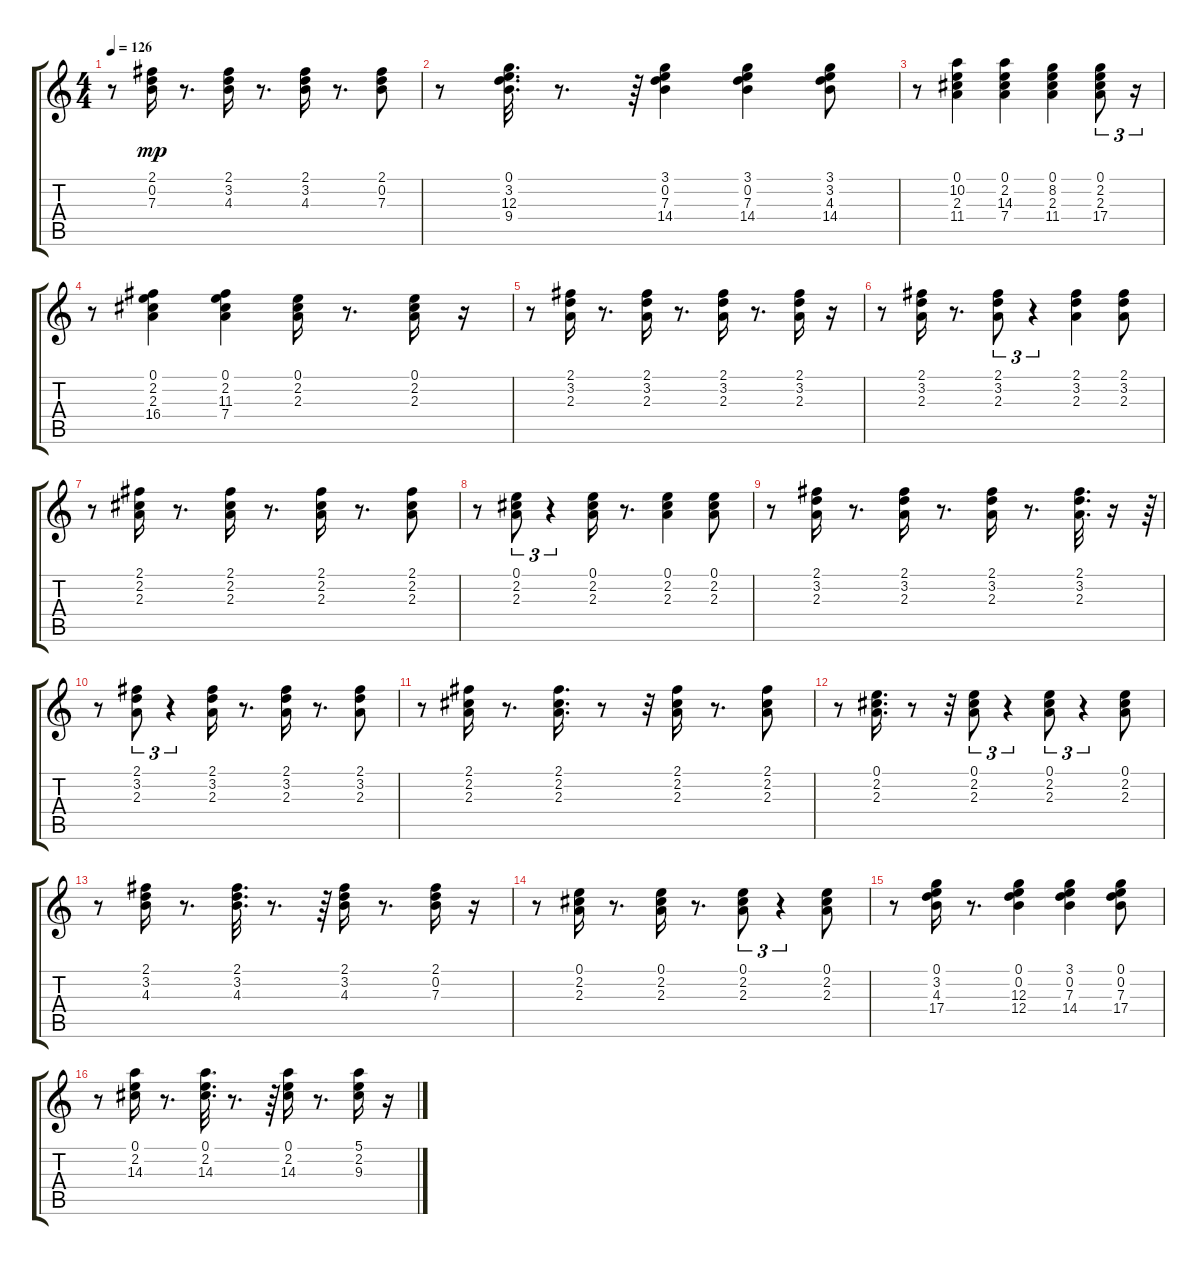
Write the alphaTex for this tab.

\track "" {instrument acousticguitarsteel}
\staff {score tabs}
\tuning (E4 B3 G3 D3 A2 E2) {hide}
\ts (4 4)
\tempo 126
\clef g2
\ks c
r.8{dy mp} (2.1 0.2 7.3).16 r.8{d} (2.1 3.2 4.3).16 r.8{d} (2.1 3.2 4.3).16 r.8{d} (2.1 0.2 7.3).8 |
r.8 (0.1 3.2 12.3 9.4).32{d} r.8{d} r.64 (3.1 0.2 7.3 14.4).4 (3.1 0.2 7.3 14.4).4 (3.1 3.2 4.3 14.4).8 |
r.8 (0.1 10.2 2.3 11.4).4 (0.1 2.2 14.3 7.4).4 (0.1 8.2 2.3 11.4).4 (0.1 2.2 2.3 17.4).8{tu (3 2)} r.16{tu (3 2)} |
r.8 (0.1 2.2 2.3 16.4).4 (0.1 2.2 11.3 7.4).4 (0.1 2.2 2.3).16 r.8{d} (0.1 2.2 2.3).16 r.16 |
r.8 (2.1 3.2 2.3).16 r.8{d} (2.1 3.2 2.3).16 r.8{d} (2.1 3.2 2.3).16 r.8{d} (2.1 3.2 2.3).16 r.16 |
r.8 (2.1 3.2 2.3).16 r.8{d} (2.1 3.2 2.3).8{tu (3 2)} r.4{tu (3 2)} (2.1 3.2 2.3).4 (2.1 3.2 2.3).8 |
r.8 (2.1 2.2 2.3).16 r.8{d} (2.1 2.2 2.3).16 r.8{d} (2.1 2.2 2.3).16 r.8{d} (2.1 2.2 2.3).8 |
r.8 (0.1 2.2 2.3).8{tu (3 2)} r.4{tu (3 2)} (0.1 2.2 2.3).16 r.8{d} (0.1 2.2 2.3).4 (0.1 2.2 2.3).8 |
r.8 (2.1 3.2 2.3).16 r.8{d} (2.1 3.2 2.3).16 r.8{d} (2.1 3.2 2.3).16 r.8{d} (2.1 3.2 2.3).32{d} r.16 r.64{tu (3 2)} |
r.8 (2.1 3.2 2.3).8{tu (3 2)} r.4{tu (3 2)} (2.1 3.2 2.3).16 r.8{d} (2.1 3.2 2.3).16 r.8{d} (2.1 3.2 2.3).8 |
r.8 (2.1 2.2 2.3).16 r.8{d} (2.1 2.2 2.3).16{d} r.8 r.32 (2.1 2.2 2.3).16 r.8{d} (2.1 2.2 2.3).8 |
r.8 (0.1 2.2 2.3).16{d} r.8 r.32 (0.1 2.2 2.3).8{tu (3 2)} r.4{tu (3 2)} (0.1 2.2 2.3).8{tu (3 2)} r.4{tu (3 2)} (0.1 2.2 2.3).8 |
r.8 (2.1 3.2 4.3).16 r.8{d} (2.1 3.2 4.3).32{d} r.8{d} r.64 (2.1 3.2 4.3).16 r.8{d} (2.1 0.2 7.3).16 r.16 |
r.8 (0.1 2.2 2.3).16 r.8{d} (0.1 2.2 2.3).16 r.8{d} (0.1 2.2 2.3).8{tu (3 2)} r.4{tu (3 2)} (0.1 2.2 2.3).8 |
r.8 (0.1 3.2 4.3 17.4).16 r.8{d} (0.1 0.2 12.3 12.4).4 (3.1 0.2 7.3 14.4).4 (0.1 0.2 7.3 17.4).8 |
r.8 (0.1 2.2 14.3).16 r.8{d} (0.1 2.2 14.3).32{d} r.8{d} r.64 (0.1 2.2 14.3).16 r.8{d} (5.1 2.2 9.3).16 r.16
